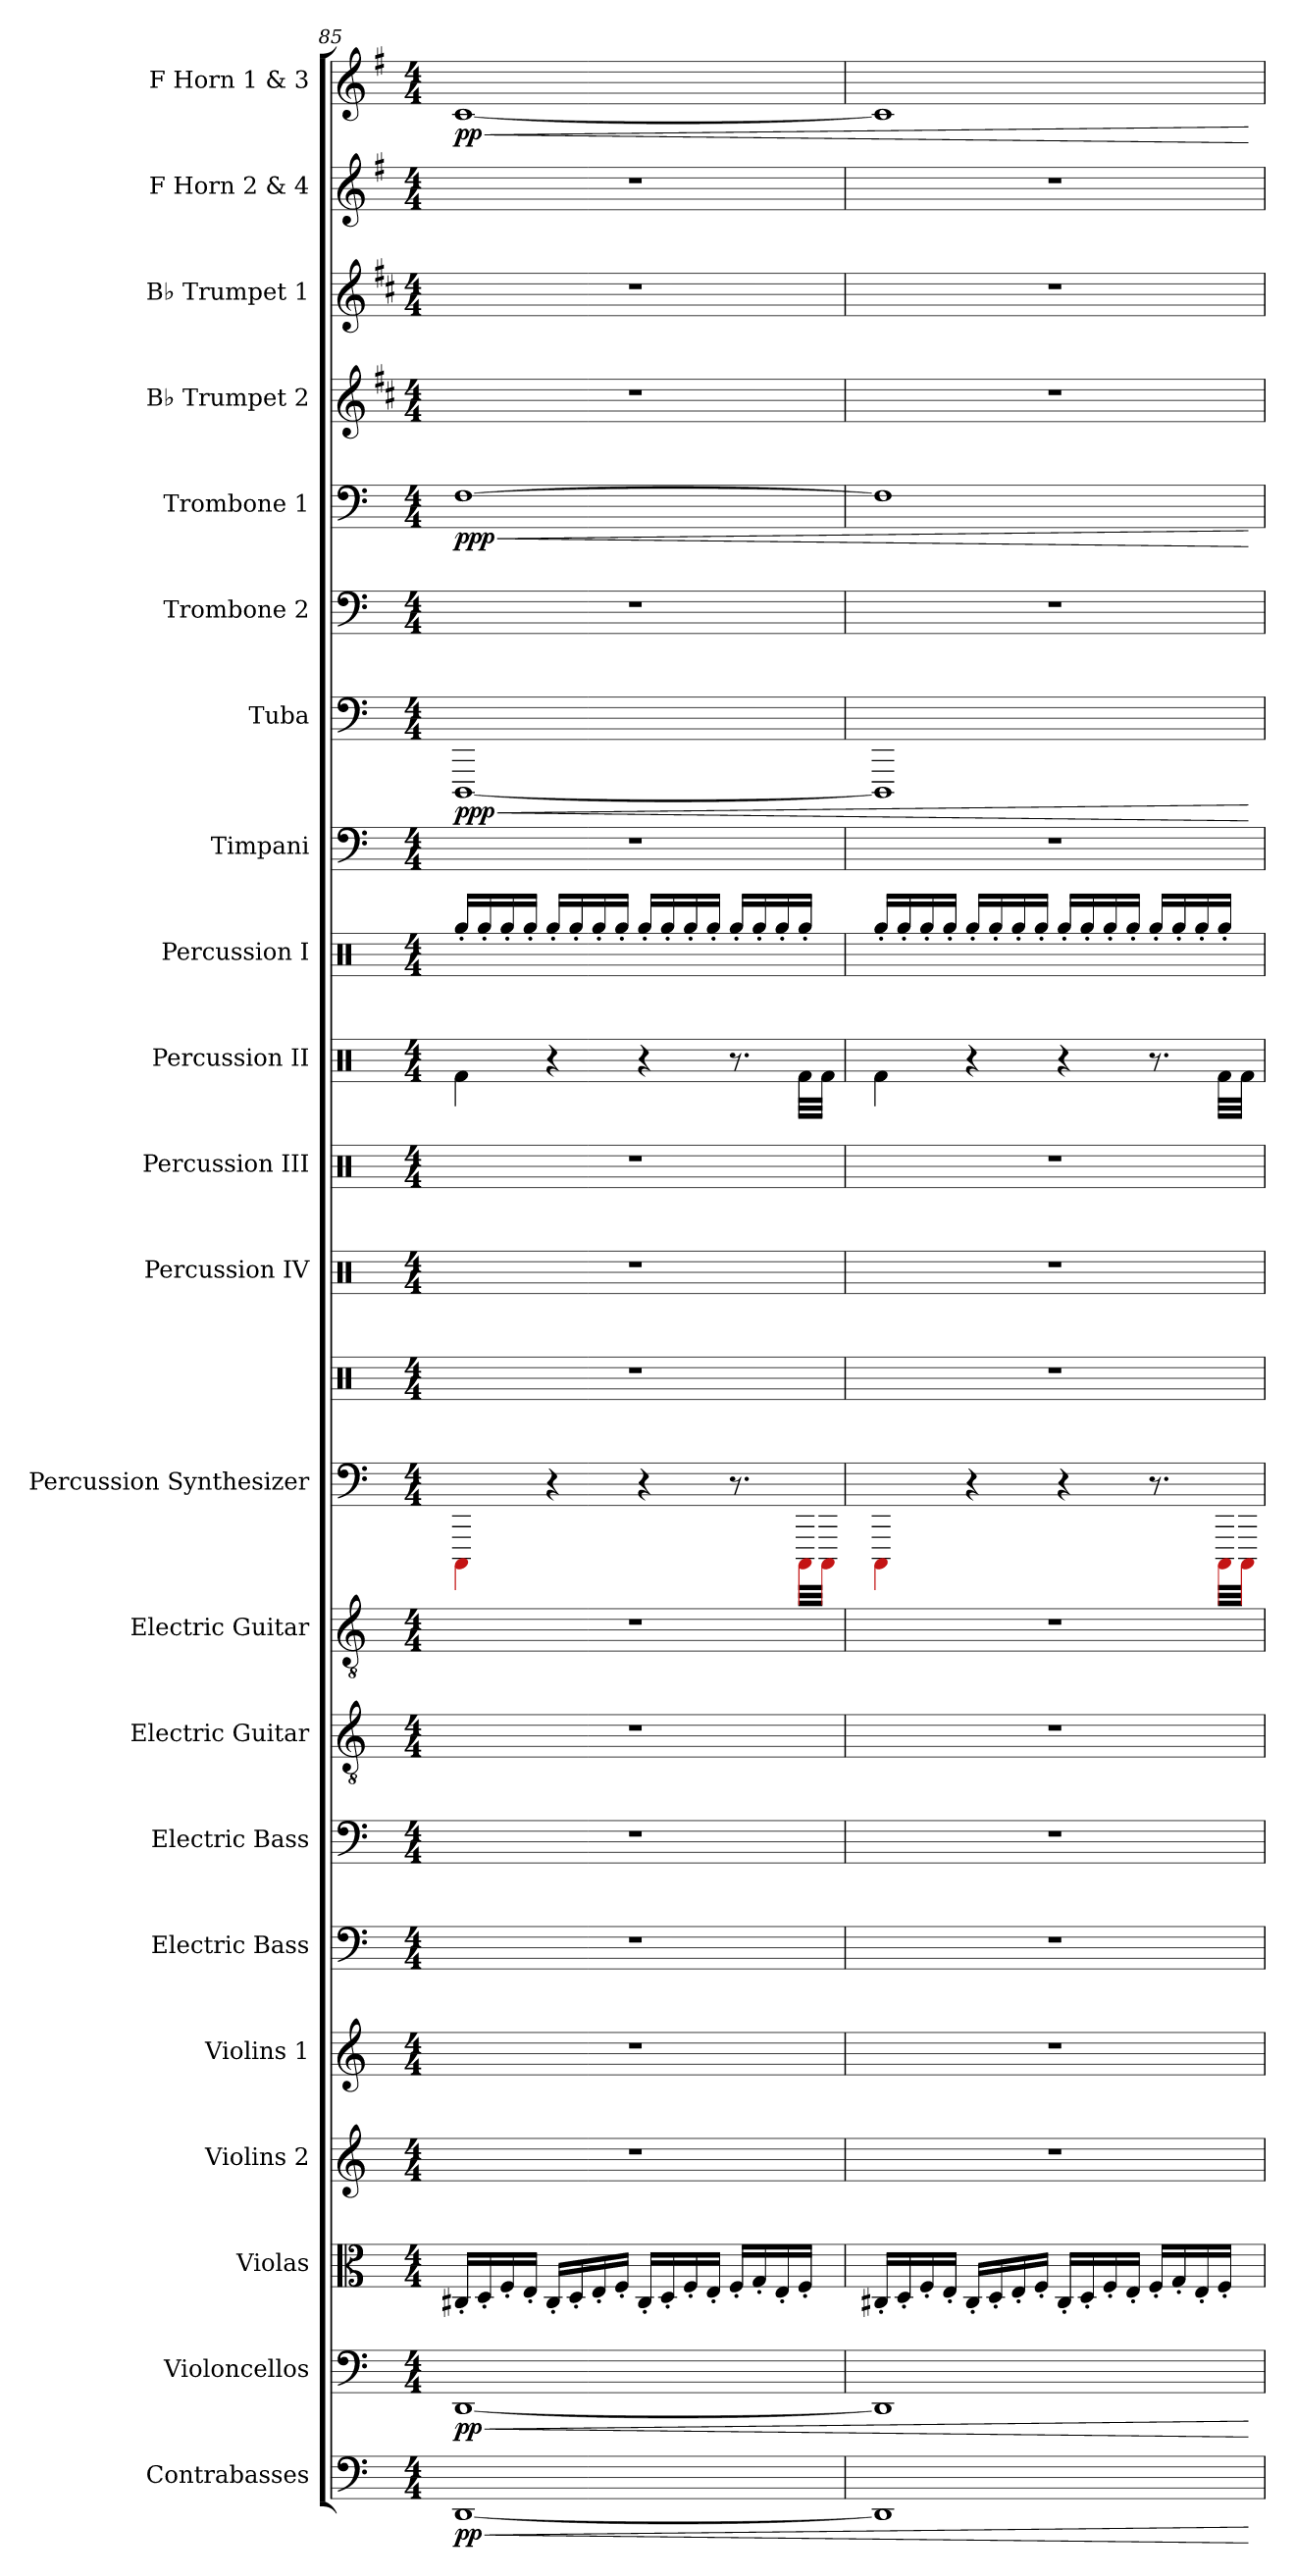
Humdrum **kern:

**kern	**dynam	**kern	**dynam	**kern	**kern	**kern	**kern	**kern	**kern	**kern	**kern	**kern	**kern	**kern	**kern	**kern	**kern	**kern	**dynam	**kern	**kern	**dynam	**kern	**kern	**kern	**kern	**dynam
*part22	*part22	*part21	*part21	*part20	*part19	*part18	*part17	*part16	*part15	*part14	*part13	*part13	*part12	*part11	*part10	*part9	*part8	*part7	*part7	*part6	*part5	*part5	*part4	*part3	*part2	*part1	*part1
*staff23	*staff23	*staff22	*staff22	*staff21	*staff20	*staff19	*staff18	*staff17	*staff16	*staff15	*staff14	*staff13	*staff12	*staff11	*staff10	*staff9	*staff8	*staff7	*staff7	*staff6	*staff5	*staff5	*staff4	*staff3	*staff2	*staff1	*staff1
*I"Contrabasses	*	*I"Violoncellos	*	*I"Violas	*I"Violins 2	*I"Violins 1	*I"Electric Bass	*I"Electric Bass	*I"Electric Guitar	*I"Electric Guitar	*I"Percussion Synthesizer	*	*I"Percussion IV	*I"Percussion III	*I"Percussion II	*I"Percussion I	*I"Timpani	*I"Tuba	*	*I"Trombone 2	*I"Trombone 1	*	*I"B♭ Trumpet 2	*I"B♭ Trumpet 1	*I"F Horn 2 &amp; 4	*I"F Horn 1 &amp; 3	*
*I'Cbs.	*	*I'Vcs.	*	*I'Vlas.	*I'Vlns. 2	*I'Vlns. 1	*I'El. B.	*I'El. B.	*I'El. Guit.	*I'El. Guit.	*I'Perc. Syn.	*	*I'Perc. IV	*I'Perc. III	*I'Perc. II	*I'Perc. I	*I'Timp.	*I'Tba.	*	*I'Tbn. 2	*I'Tbn. 1	*	*I'B♭ Tpt. 2	*I'B♭ Tpt. 1	*I'F Hn. 2 4	*I'F Hn. 1 3	*
*clefF4	*	*clefF4	*	*clefC3	*clefG2	*clefG2	*clefF4	*clefF4	*clefGv2	*clefGv2	*clefF4	*clefX	*clefX	*clefX	*clefX	*clefX	*clefF4	*clefF4	*	*clefF4	*clefF4	*	*clefG2	*clefG2	*clefG2	*clefG2	*
*ITrd7c12	*	*	*	*	*	*	*ITrd7c12	*ITrd7c12	*	*	*	*	*	*	*	*	*	*	*	*	*	*	*ITrd1c2	*ITrd1c2	*ITrd4c7	*ITrd4c7	*
*k[]	*	*k[]	*	*k[]	*k[]	*k[]	*k[]	*k[]	*k[]	*k[]	*k[]	*k[]	*k[]	*k[]	*k[]	*k[]	*k[]	*k[]	*	*k[]	*k[]	*	*k[]	*k[]	*k[]	*k[]	*
*M4/4	*	*M4/4	*	*M4/4	*M4/4	*M4/4	*M4/4	*M4/4	*M4/4	*M4/4	*M4/4	*M4/4	*M4/4	*M4/4	*M4/4	*M4/4	*M4/4	*M4/4	*	*M4/4	*M4/4	*	*M4/4	*M4/4	*M4/4	*M4/4	*
=85	=85	=85	=85	=85	=85	=85	=85	=85	=85	=85	=85	=85	=85	=85	=85	=85	=85	=85	=85	=85	=85	=85	=85	=85	=85	=85	=85
!	!LO:HP:b	!	!LO:HP:b	!	!	!	!	!	!	!	!	!	!	!	!	!	!	!	!LO:HP:b	!	!	!LO:HP:b	!	!	!	!	!LO:HP:b
!	!LO:DY:n=1:b	!	!LO:DY:n=1:b	!	!	!	!	!	!	!	!	!	!	!	!	!	!	!	!LO:DY:n=1:b	!	!	!LO:DY:n=1:b	!	!	!	!	!LO:DY:n=1:b
[1DDD	< pp	[1DD	< pp	16C#X'/LL	1r	1r	1r	1r	1r	1r	4RAA\	1r	1r	1r	4Rf\	16Rgg'/LL	1r	[1DDD	< ppp	1r	[1F	< ppp	1r	1r	1r	[1F	< pp
.	.	.	.	16D'/	.	.	.	.	.	.	.	.	.	.	.	16Rgg'/	.	.	.	.	.	.	.	.	.	.	.
.	.	.	.	16F'/	.	.	.	.	.	.	.	.	.	.	.	16Rgg'/	.	.	.	.	.	.	.	.	.	.	.
.	.	.	.	16E'/JJ	.	.	.	.	.	.	.	.	.	.	.	16Rgg'/JJ	.	.	.	.	.	.	.	.	.	.	.
.	.	.	.	16C#'/LL	.	.	.	.	.	.	4r	.	.	.	4r	16Rgg'/LL	.	.	.	.	.	.	.	.	.	.	.
.	.	.	.	16D'/	.	.	.	.	.	.	.	.	.	.	.	16Rgg'/	.	.	.	.	.	.	.	.	.	.	.
.	.	.	.	16E'/	.	.	.	.	.	.	.	.	.	.	.	16Rgg'/	.	.	.	.	.	.	.	.	.	.	.
.	.	.	.	16F'/JJ	.	.	.	.	.	.	.	.	.	.	.	16Rgg'/JJ	.	.	.	.	.	.	.	.	.	.	.
.	.	.	.	16C#'/LL	.	.	.	.	.	.	4r	.	.	.	4r	16Rgg'/LL	.	.	.	.	.	.	.	.	.	.	.
.	.	.	.	16D'/	.	.	.	.	.	.	.	.	.	.	.	16Rgg'/	.	.	.	.	.	.	.	.	.	.	.
.	.	.	.	16F'/	.	.	.	.	.	.	.	.	.	.	.	16Rgg'/	.	.	.	.	.	.	.	.	.	.	.
.	.	.	.	16E'/JJ	.	.	.	.	.	.	.	.	.	.	.	16Rgg'/JJ	.	.	.	.	.	.	.	.	.	.	.
.	.	.	.	16F'/LL	.	.	.	.	.	.	8.r	.	.	.	8.r	16Rgg'/LL	.	.	.	.	.	.	.	.	.	.	.
.	.	.	.	16G'/	.	.	.	.	.	.	.	.	.	.	.	16Rgg'/	.	.	.	.	.	.	.	.	.	.	.
.	.	.	.	16E'/	.	.	.	.	.	.	.	.	.	.	.	16Rgg'/	.	.	.	.	.	.	.	.	.	.	.
.	.	.	.	16F'/JJ	.	.	.	.	.	.	32RAA\LLL	.	.	.	32Rf\LLL	16Rgg'/JJ	.	.	.	.	.	.	.	.	.	.	.
.	.	.	.	.	.	.	.	.	.	.	32RAA\JJJ	.	.	.	32Rf\JJJ	.	.	.	.	.	.	.	.	.	.	.	.
=86	=86	=86	=86	=86	=86	=86	=86	=86	=86	=86	=86	=86	=86	=86	=86	=86	=86	=86	=86	=86	=86	=86	=86	=86	=86	=86	=86
1DDD]	.	1DD]	.	16C#X'/LL	1r	1r	1r	1r	1r	1r	4RAA\	1r	1r	1r	4Rf\	16Rgg'/LL	1r	1DDD]	.	1r	1F]	.	1r	1r	1r	1F]	.
.	.	.	.	16D'/	.	.	.	.	.	.	.	.	.	.	.	16Rgg'/	.	.	.	.	.	.	.	.	.	.	.
.	.	.	.	16F'/	.	.	.	.	.	.	.	.	.	.	.	16Rgg'/	.	.	.	.	.	.	.	.	.	.	.
.	.	.	.	16E'/JJ	.	.	.	.	.	.	.	.	.	.	.	16Rgg'/JJ	.	.	.	.	.	.	.	.	.	.	.
.	.	.	.	16C#'/LL	.	.	.	.	.	.	4r	.	.	.	4r	16Rgg'/LL	.	.	.	.	.	.	.	.	.	.	.
.	.	.	.	16D'/	.	.	.	.	.	.	.	.	.	.	.	16Rgg'/	.	.	.	.	.	.	.	.	.	.	.
.	.	.	.	16E'/	.	.	.	.	.	.	.	.	.	.	.	16Rgg'/	.	.	.	.	.	.	.	.	.	.	.
.	.	.	.	16F'/JJ	.	.	.	.	.	.	.	.	.	.	.	16Rgg'/JJ	.	.	.	.	.	.	.	.	.	.	.
.	.	.	.	16C#'/LL	.	.	.	.	.	.	4r	.	.	.	4r	16Rgg'/LL	.	.	.	.	.	.	.	.	.	.	.
.	.	.	.	16D'/	.	.	.	.	.	.	.	.	.	.	.	16Rgg'/	.	.	.	.	.	.	.	.	.	.	.
.	.	.	.	16F'/	.	.	.	.	.	.	.	.	.	.	.	16Rgg'/	.	.	.	.	.	.	.	.	.	.	.
.	.	.	.	16E'/JJ	.	.	.	.	.	.	.	.	.	.	.	16Rgg'/JJ	.	.	.	.	.	.	.	.	.	.	.
.	.	.	.	16F'/LL	.	.	.	.	.	.	8.r	.	.	.	8.r	16Rgg'/LL	.	.	.	.	.	.	.	.	.	.	.
.	.	.	.	16G'/	.	.	.	.	.	.	.	.	.	.	.	16Rgg'/	.	.	.	.	.	.	.	.	.	.	.
.	.	.	.	16E'/	.	.	.	.	.	.	.	.	.	.	.	16Rgg'/	.	.	.	.	.	.	.	.	.	.	.
.	.	.	.	16F'/JJ	.	.	.	.	.	.	32RAA\LLL	.	.	.	32Rf\LLL	16Rgg'/JJ	.	.	.	.	.	.	.	.	.	.	.
.	.	.	.	.	.	.	.	.	.	.	32RAA\JJJ	.	.	.	32Rf\JJJ	.	.	.	.	.	.	.	.	.	.	.	.
.	[	.	[	.	.	.	.	.	.	.	.	.	.	.	.	.	.	.	[	.	.	[	.	.	.	.	[
=	=	=	=	=	=	=	=	=	=	=	=	=	=	=	=	=	=	=	=	=	=	=	=	=	=	=	=
*-	*-	*-	*-	*-	*-	*-	*-	*-	*-	*-	*-	*-	*-	*-	*-	*-	*-	*-	*-	*-	*-	*-	*-	*-	*-	*-	*-
